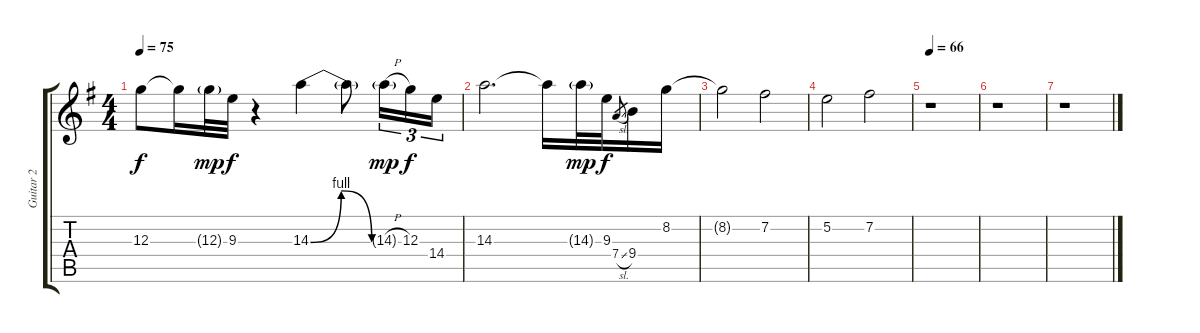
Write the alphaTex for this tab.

\track ("Guitar 2" "Guitar 2") {instrument distortionguitar}
\staff {score tabs}
\tuning (E4 B3 G3 D3 A2 E2) {hide}
\ts (4 4)
\tempo 75
\clef g2
\ks eminor
12.3{t}.8{dy f} 12.3{t}.16 12.3{g}.32{dy mp} 9.3.32{dy f} r.4 14.3{be (bendrelease 0 0 15 4 45 4 60 0)}.4 14.3{t}.8 14.3{h g}.16{tu (3 2) dy mp} 12.3.16{tu (3 2) dy f} 14.4.16{tu (3 2)} |
14.3.2{d} 14.3{t}.16 14.3{g}.32{dy mp} 9.3.32{dy f} 7.4{sl}.8{gr} 9.4.16 8.2.16 |
8.2{t}.2 7.2.2 |
5.2.2 7.2.2 |
\tempo 66
r.1 |
r.1 |
r.1
